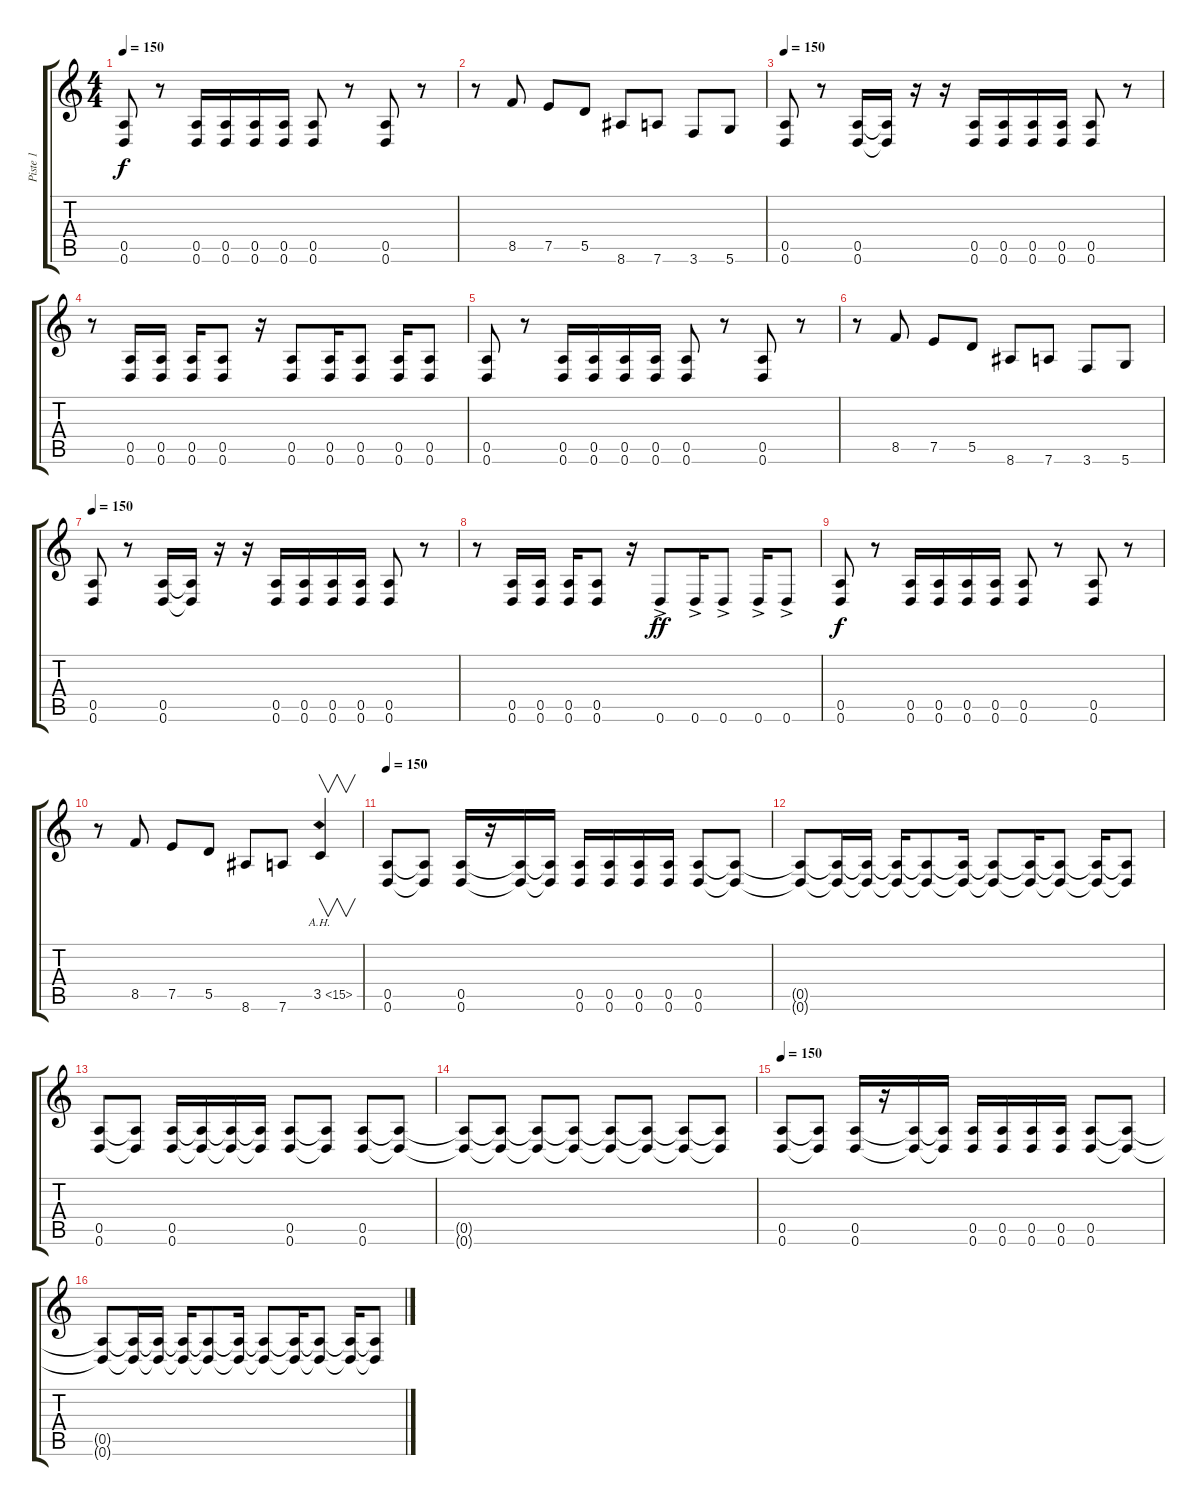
\track ("Piste 1" "Piste 1") {instrument distortionguitar}
\staff {score tabs}
\tuning (E4 B3 G3 D3 A2 D2) {hide}
\ts (4 4)
\tempo 150
\clef g2
\ks c
(0.5 0.6).8{dy f} r.8 (0.5 0.6).16 (0.5 0.6).16 (0.5 0.6).16 (0.5 0.6).16 (0.5 0.6).8 r.8 (0.5 0.6).8 r.8 |
r.8 8.5.8 7.5.8 5.5.8 8.6.8 7.6.8 3.6.8 5.6.8 |
\tempo 150
(0.5 0.6).8 r.8 (0.5 0.6).16 (0.5{t} 0.6{t}).16 r.16 r.16 (0.5 0.6).16 (0.5 0.6).16 (0.5 0.6).16 (0.5 0.6).16 (0.5 0.6).8 r.8 |
r.8 (0.5 0.6).16 (0.5 0.6).16 (0.5 0.6).16 (0.5 0.6).8 r.16 (0.5 0.6).8 (0.5 0.6).16 (0.5 0.6).8 (0.5 0.6).16 (0.5 0.6).8 |
(0.5 0.6).8 r.8 (0.5 0.6).16 (0.5 0.6).16 (0.5 0.6).16 (0.5 0.6).16 (0.5 0.6).8 r.8 (0.5 0.6).8 r.8 |
r.8 8.5.8 7.5.8 5.5.8 8.6.8 7.6.8 3.6.8 5.6.8 |
\tempo 150
(0.5 0.6).8 r.8 (0.5 0.6).16 (0.5{t} 0.6{t}).16 r.16 r.16 (0.5 0.6).16 (0.5 0.6).16 (0.5 0.6).16 (0.5 0.6).16 (0.5 0.6).8 r.8 |
r.8 (0.5 0.6).16 (0.5 0.6).16 (0.5 0.6).16 (0.5 0.6).8 r.16 0.6{ac}.8{dy ff} 0.6{ac}.16 0.6{ac}.8 0.6{ac}.16 0.6{ac}.8 |
(0.5 0.6).8{dy f} r.8 (0.5 0.6).16 (0.5 0.6).16 (0.5 0.6).16 (0.5 0.6).16 (0.5 0.6).8 r.8 (0.5 0.6).8 r.8 |
r.8 8.5.8 7.5.8 5.5.8 8.6.8 7.6.8 3.5{ah 12}.4{v} |
\tempo 150
(0.5 0.6).8 (0.5{t} 0.6{t}).8 (0.5 0.6).16 r.16 (0.5{t} 0.6{t}).16 (0.5{t} 0.6{t}).16 (0.5 0.6).16 (0.5 0.6).16 (0.5 0.6).16 (0.5 0.6).16 (0.5 0.6).8 (0.5{t} 0.6{t}).8 |
(0.5{t} 0.6{t}).8 (0.5{t} 0.6{t}).16 (0.5{t} 0.6{t}).16 (0.5{t} 0.6{t}).16 (0.5{t} 0.6{t}).8 (0.5{t} 0.6{t}).16 (0.5{t} 0.6{t}).8 (0.5{t} 0.6{t}).16 (0.5{t} 0.6{t}).8 (0.5{t} 0.6{t}).16 (0.5{t} 0.6{t}).8 |
(0.5 0.6).8 (0.5{t} 0.6{t}).8 (0.5 0.6).16 (0.5{t} 0.6{t}).16 (0.5{t} 0.6{t}).16 (0.5{t} 0.6{t}).16 (0.5 0.6).8 (0.5{t} 0.6{t}).8 (0.5 0.6).8 (0.5{t} 0.6{t}).8 |
(0.5{t} 0.6{t}).8 (0.5{t} 0.6{t}).8 (0.5{t} 0.6{t}).8 (0.5{t} 0.6{t}).8 (0.5{t} 0.6{t}).8 (0.5{t} 0.6{t}).8 (0.5{t} 0.6{t}).8 (0.5{t} 0.6{t}).8 |
\tempo 150
(0.5 0.6).8 (0.5{t} 0.6{t}).8 (0.5 0.6).16 r.16 (0.5{t} 0.6{t}).16 (0.5{t} 0.6{t}).16 (0.5 0.6).16 (0.5 0.6).16 (0.5 0.6).16 (0.5 0.6).16 (0.5 0.6).8 (0.5{t} 0.6{t}).8 |
(0.5{t} 0.6{t}).8 (0.5{t} 0.6{t}).16 (0.5{t} 0.6{t}).16 (0.5{t} 0.6{t}).16 (0.5{t} 0.6{t}).8 (0.5{t} 0.6{t}).16 (0.5{t} 0.6{t}).8 (0.5{t} 0.6{t}).16 (0.5{t} 0.6{t}).8 (0.5{t} 0.6{t}).16 (0.5{t} 0.6{t}).8
